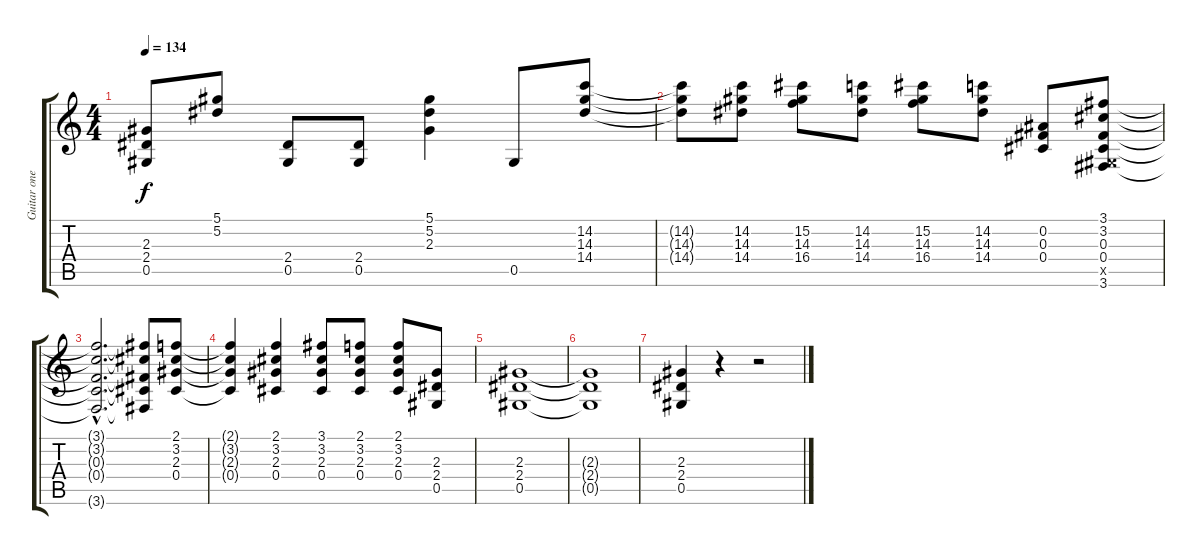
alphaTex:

\track ("Guitar one (rythm guitar)" "Guitar one") {instrument distortionguitar}
\staff {score tabs}
\tuning (Eb4 Bb3 Gb3 Db3 Ab2 Eb2) {hide}
\ts (4 4)
\tempo 134
\clef g2
\ks c
(2.3{t} 2.4{t} 0.5{t}).8{dy f} (5.1 5.2).8 (2.4 0.5).8 (2.4 0.5).8 (5.1 5.2 2.3).4 0.5.8 (14.2 14.3 14.4).8 |
(14.2{t} 14.3{t} 14.4{t}).8 (14.2 14.3 14.4).8 (15.2 14.3 16.4).8 (14.2 14.3 14.4).8 (15.2 14.3 16.4).8 (14.2 14.3 14.4).8 (0.2 0.3 0.4).8 (3.1 3.2 0.3 0.4 0.5{x} 3.6).8 |
(3.1{hac t} 3.2{hac t} 0.3{hac t} 0.4{hac t} 3.6{hac t}).2{d} (3.1{t} 3.2{t} 0.3{t} 0.4{t} 3.6{t}).8 (2.1 3.2 2.3 0.4).8 |
(2.1{t} 3.2{t} 2.3{t} 0.4{t}).4 (2.1 3.2 2.3 0.4).4 (3.1 3.2 2.3 0.4).8 (2.1 3.2 2.3 0.4).8 (2.1 3.2 2.3 0.4).8 (2.3 2.4 0.5).8 |
(2.3 2.4 0.5).1 |
(2.3{t} 2.4{t} 0.5{t}).1 |
(2.3 2.4 0.5).4 r.4 r.2
